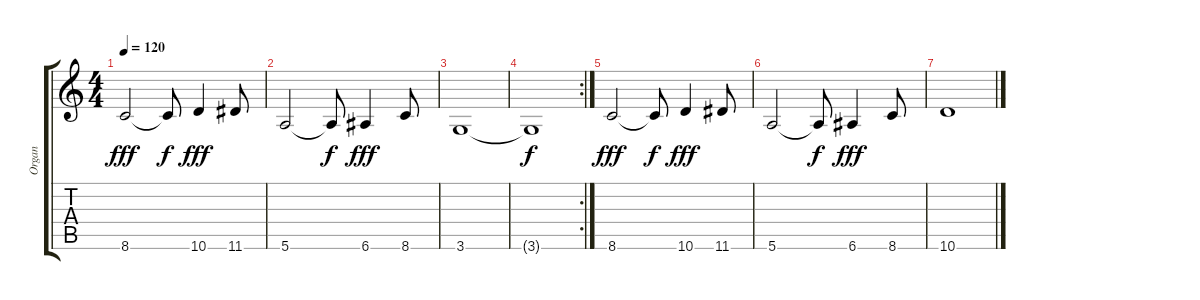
\track ("Organ" "Organ") {instrument synthbass2}
\staff {score tabs}
\tuning (E4 B3 G3 D3 A2 E2) {hide}
\ts (4 4)
\tempo 120
\clef g2
\ks c
8.6.2{dy fff instrument synthbass2} 8.6{t}.8{dy f} 10.6.4{dy fff} 11.6.8 |
5.6.2 5.6{t}.8{dy f} 6.6.4{dy fff} 8.6.8 |
3.6.1 |
\rc 2
3.6{t}.1{dy f} |
8.6.2{dy fff} 8.6{t}.8{dy f} 10.6.4{dy fff} 11.6.8 |
5.6.2 5.6{t}.8{dy f} 6.6.4{dy fff} 8.6.8 |
10.6.1
